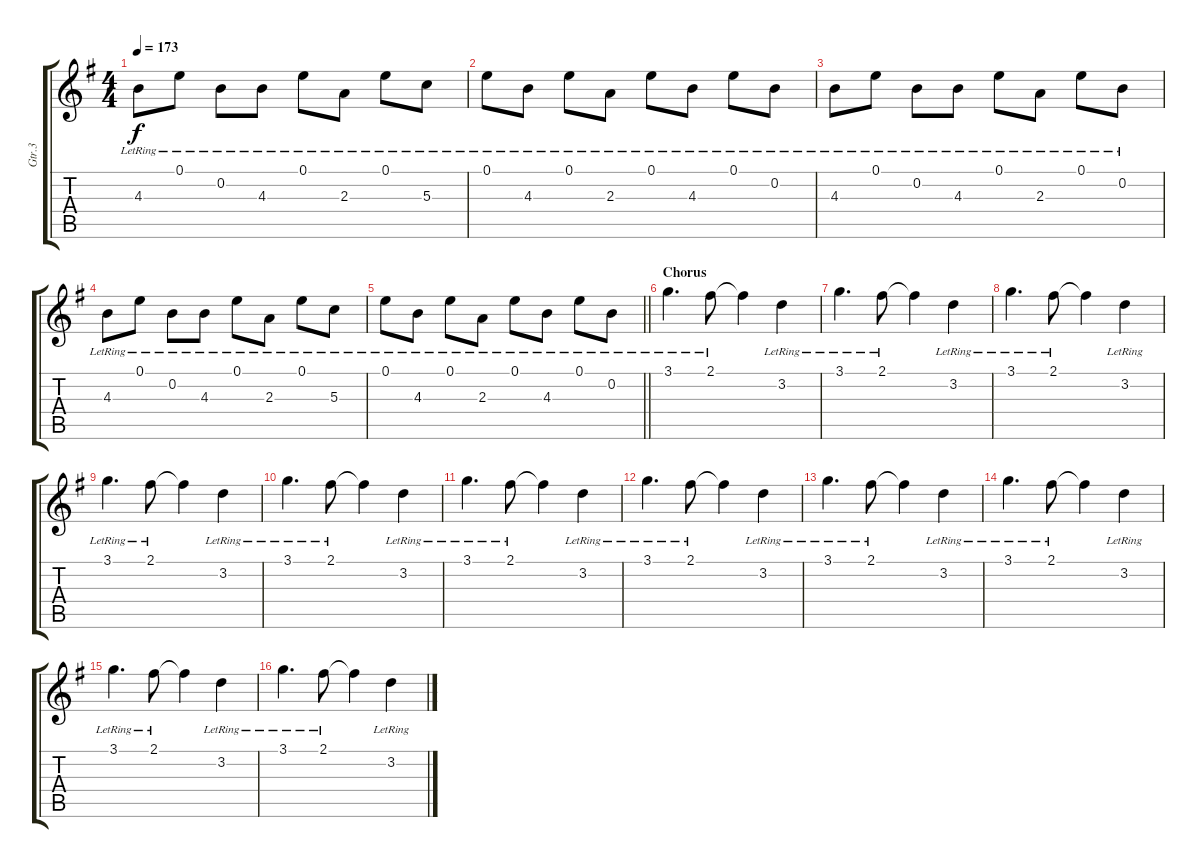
\track ("Gtr.3" "Gtr.3") {instrument electricguitarclean}
\staff {score tabs}
\tuning (E4 B3 G3 D3 A2 E2) {hide}
\ts (4 4)
\tempo 173
\clef g2
\ks g
4.3{lr}.8{dy f} 0.1{lr}.8 0.2{lr}.8 4.3{lr}.8 0.1{lr}.8 2.3{lr}.8 0.1{lr}.8 5.3{lr}.8 |
0.1{lr}.8 4.3{lr}.8 0.1{lr}.8 2.3{lr}.8 0.1{lr}.8 4.3{lr}.8 0.1{lr}.8 0.2{lr}.8 |
4.3{lr}.8 0.1{lr}.8 0.2{lr}.8 4.3{lr}.8 0.1{lr}.8 2.3{lr}.8 0.1{lr}.8 0.2{lr}.8 |
4.3{lr}.8 0.1{lr}.8 0.2{lr}.8 4.3{lr}.8 0.1{lr}.8 2.3{lr}.8 0.1{lr}.8 5.3{lr}.8 |
\barLineRight lightlight
0.1{lr}.8 4.3{lr}.8 0.1{lr}.8 2.3{lr}.8 0.1{lr}.8 4.3{lr}.8 0.1{lr}.8 0.2{lr}.8 |
\section ("" "Chorus")
3.1{lr}.4{d} 2.1{lr}.8 2.1{t}.4 3.2{lr}.4 |
3.1{lr}.4{d} 2.1{lr}.8 2.1{t}.4 3.2{lr}.4 |
3.1{lr}.4{d} 2.1{lr}.8 2.1{t}.4 3.2{lr}.4 |
3.1{lr}.4{d} 2.1{lr}.8 2.1{t}.4 3.2{lr}.4 |
3.1{lr}.4{d} 2.1{lr}.8 2.1{t}.4 3.2{lr}.4 |
3.1{lr}.4{d} 2.1{lr}.8 2.1{t}.4 3.2{lr}.4 |
3.1{lr}.4{d} 2.1{lr}.8 2.1{t}.4 3.2{lr}.4 |
3.1{lr}.4{d} 2.1{lr}.8 2.1{t}.4 3.2{lr}.4 |
3.1{lr}.4{d} 2.1{lr}.8 2.1{t}.4 3.2{lr}.4 |
3.1{lr}.4{d} 2.1{lr}.8 2.1{t}.4 3.2{lr}.4 |
3.1{lr}.4{d} 2.1{lr}.8 2.1{t}.4 3.2{lr}.4
